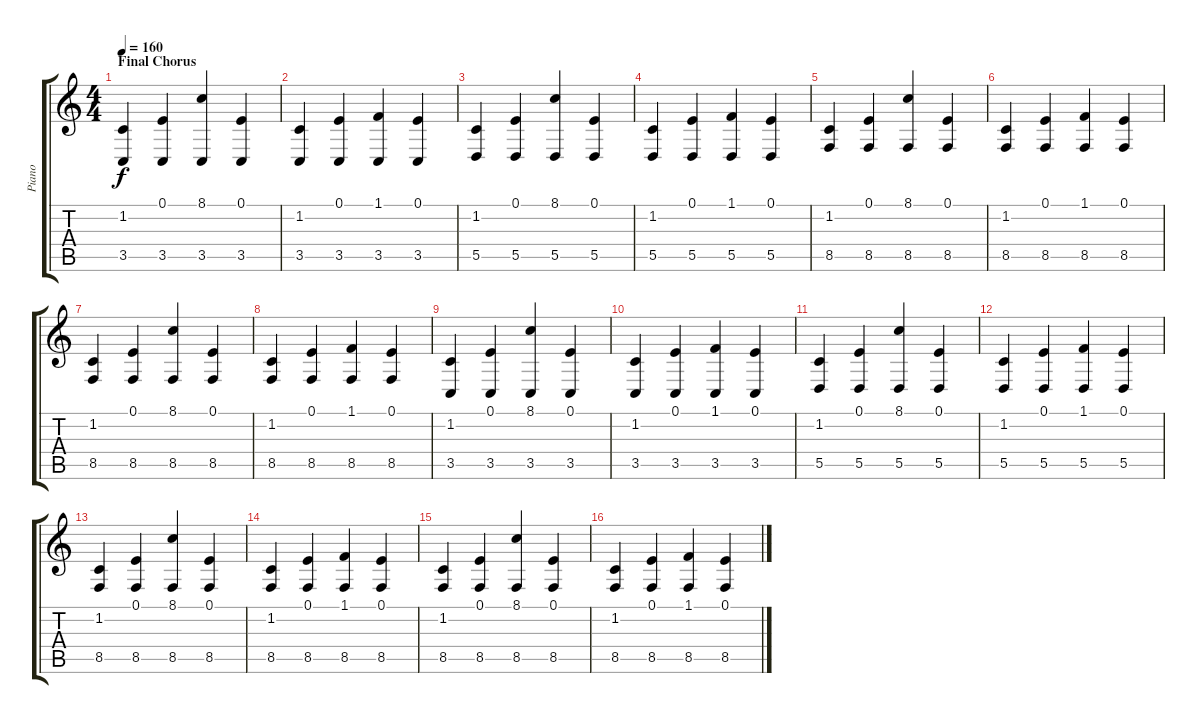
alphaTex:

\track ("Piano" "Piano") {instrument electricgrandpiano}
\staff {score tabs}
\tuning (E4 B3 G3 D3 A2 E2) {hide}
\ts (4 4)
\section ("" "Final Chorus")
\tempo 160
\clef g2
\ks c
(1.2 3.5).4{dy f} (0.1 3.5).4 (8.1 3.5).4 (0.1 3.5).4 |
(1.2 3.5).4 (0.1 3.5).4 (1.1 3.5).4 (0.1 3.5).4 |
(1.2 5.5).4 (0.1 5.5).4 (8.1 5.5).4 (0.1 5.5).4 |
(1.2 5.5).4 (0.1 5.5).4 (1.1 5.5).4 (0.1 5.5).4 |
(1.2 8.5).4 (0.1 8.5).4 (8.1 8.5).4 (0.1 8.5).4 |
(1.2 8.5).4 (0.1 8.5).4 (1.1 8.5).4 (0.1 8.5).4 |
(1.2 8.5).4 (0.1 8.5).4 (8.1 8.5).4 (0.1 8.5).4 |
(1.2 8.5).4 (0.1 8.5).4 (1.1 8.5).4 (0.1 8.5).4 |
(1.2 3.5).4 (0.1 3.5).4 (8.1 3.5).4 (0.1 3.5).4 |
(1.2 3.5).4 (0.1 3.5).4 (1.1 3.5).4 (0.1 3.5).4 |
(1.2 5.5).4 (0.1 5.5).4 (8.1 5.5).4 (0.1 5.5).4 |
(1.2 5.5).4 (0.1 5.5).4 (1.1 5.5).4 (0.1 5.5).4 |
(1.2 8.5).4 (0.1 8.5).4 (8.1 8.5).4 (0.1 8.5).4 |
(1.2 8.5).4 (0.1 8.5).4 (1.1 8.5).4 (0.1 8.5).4 |
(1.2 8.5).4 (0.1 8.5).4 (8.1 8.5).4 (0.1 8.5).4 |
(1.2 8.5).4 (0.1 8.5).4 (1.1 8.5).4 (0.1 8.5).4
